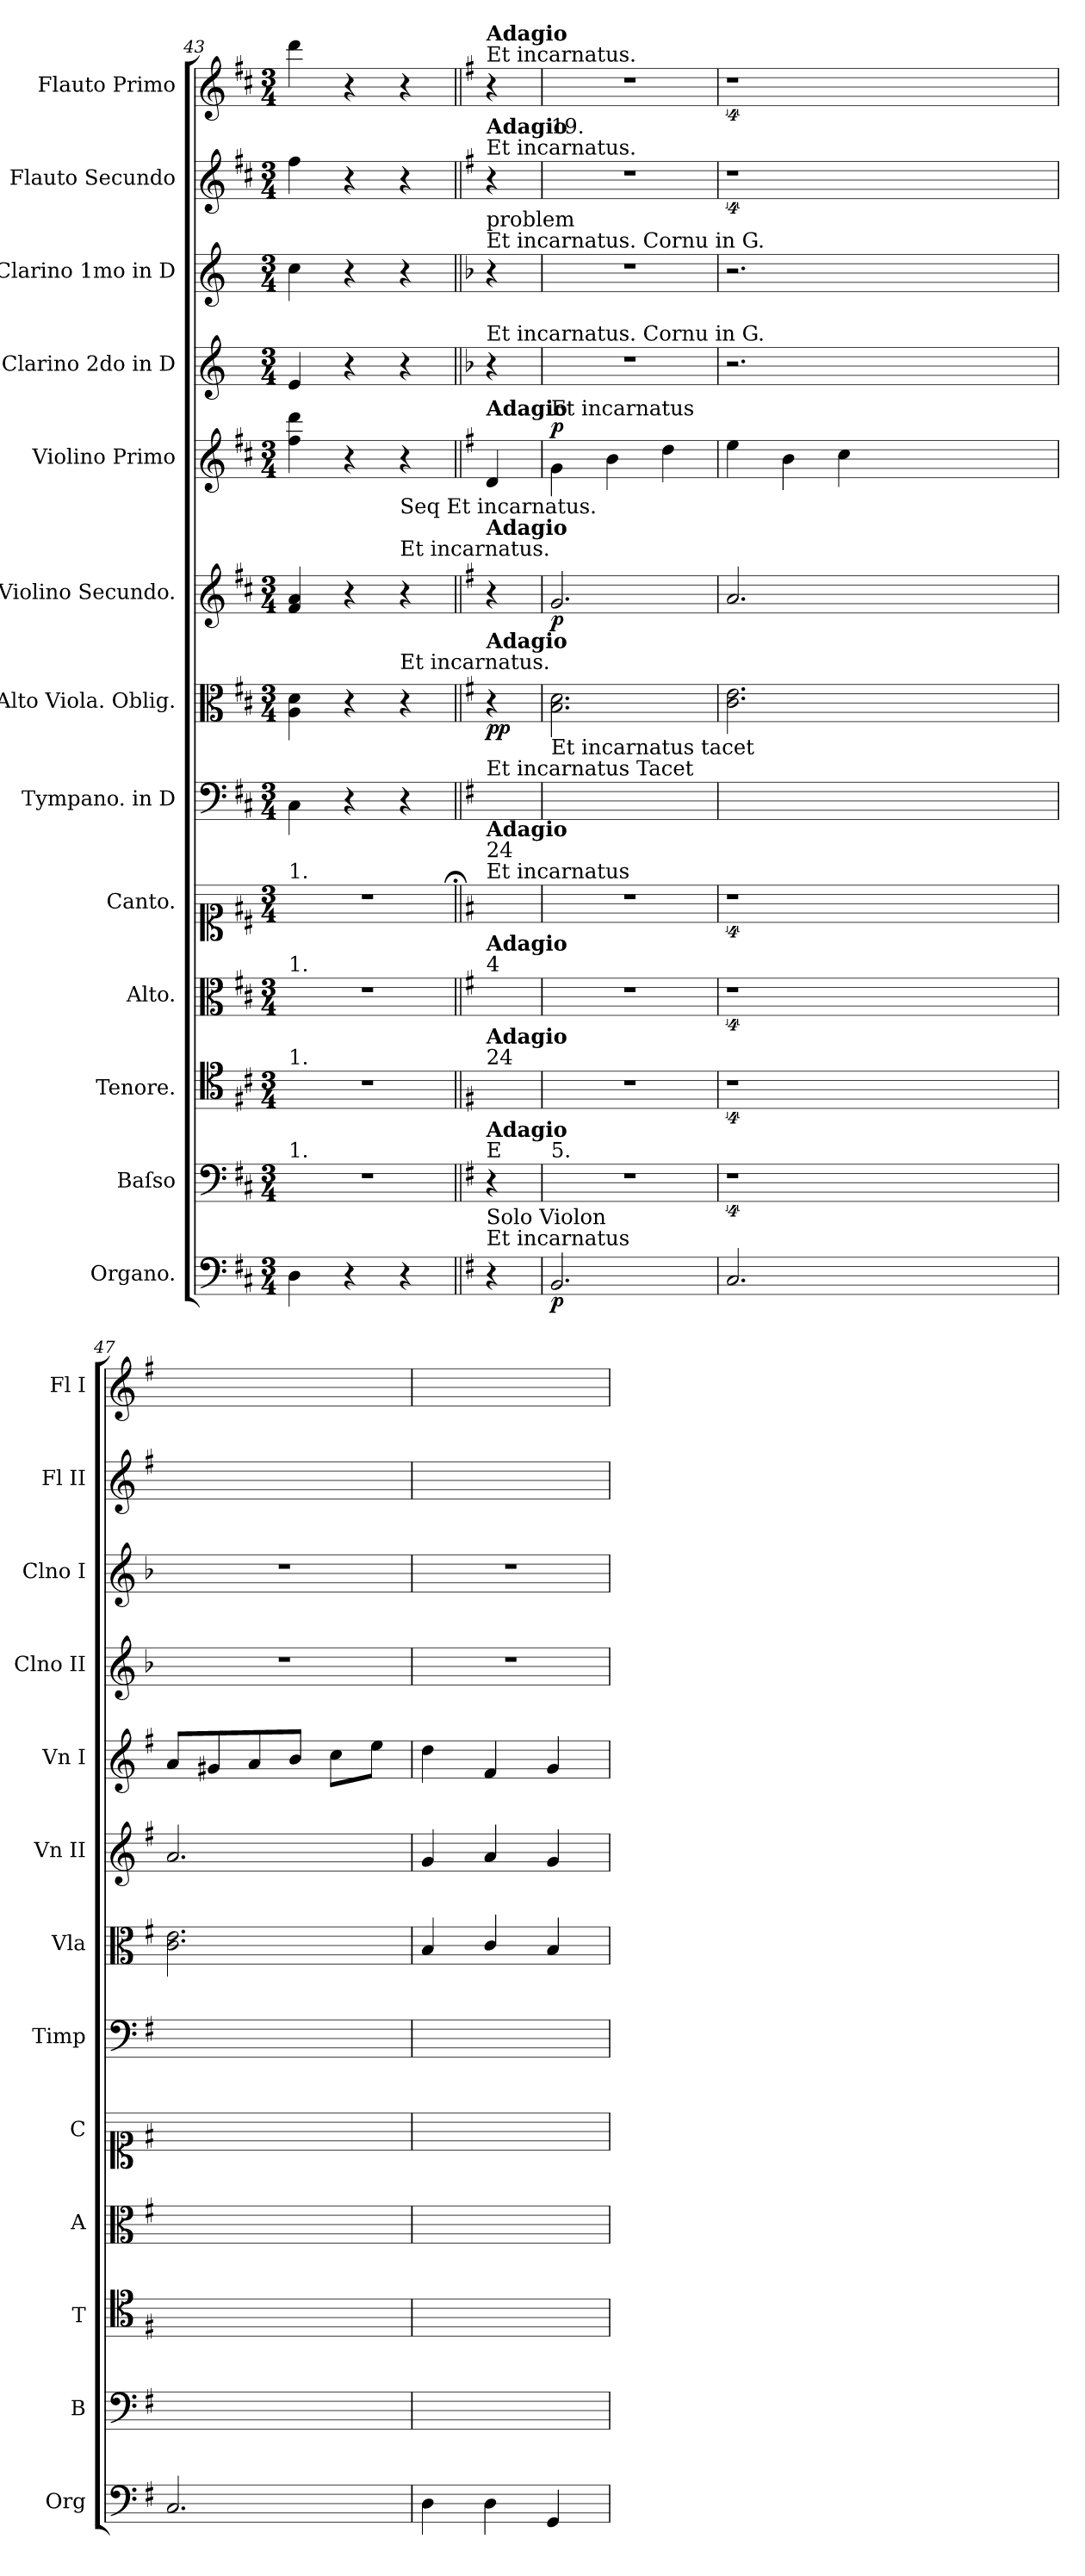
**kern	**dynam	**kern	**kern	**kern	**kern	**kern	**kern	**dynam	**kern	**dynam	**kern	**dynam	**kern	**kern	**kern	**kern
*part13	*part13	*part12	*part11	*part10	*part9	*part8	*part7	*part7	*part6	*part6	*part5	*part5	*part4	*part3	*part2	*part1
*staff13	*staff13	*staff12	*staff11	*staff10	*staff9	*staff8	*staff7	*staff7	*staff6	*staff6	*staff5	*staff5	*staff4	*staff3	*staff2	*staff1
*I"Organo.	*	*I"Baſso	*I"Tenore.	*I"Alto.	*I"Canto.	*I"Tympano. in D	*I"Alto Viola. Oblig.	*	*I"Violino Secundo.	*	*I"Violino Primo	*	*I"Clarino 2do in D	*I"Clarino 1mo in D	*I"Flauto Secundo	*I"Flauto Primo
*I'Org	*	*I'B	*I'T	*I'A	*I'C	*I'Timp	*I'Vla	*	*I'Vn II	*	*I'Vn I	*	*I'Clno II	*I'Clno I	*I'Fl II	*I'Fl I
*clefF4	*	*clefF4	*clefC4	*clefC3	*clefC1	*clefF4	*clefC3	*	*clefG2	*	*clefG2	*	*clefG2	*clefG2	*clefG2	*clefG2
*	*	*	*	*	*	*	*	*	*	*	*	*	*ITrd-1c-2	*ITrd-1c-2	*	*
*k[f#c#]	*	*k[f#c#]	*k[f#c#]	*k[f#c#]	*k[f#c#]	*k[f#c#]	*k[f#c#]	*	*k[f#c#]	*	*k[f#c#]	*	*k[f#c#]	*k[f#c#]	*k[f#c#]	*k[f#c#]
*D:	*	*D:	*D:	*D:	*D:	*D:	*D:	*	*D:	*	*D:	*	*	*	*D:	*D:
*M3/4	*	*M3/4	*M3/4	*M3/4	*M3/4	*M3/4	*M3/4	*	*M3/4	*	*M3/4	*	*M3/4	*M3/4	*M3/4	*M3/4
=43	=43	=43	=43	=43	=43	=43	=43	=43	=43	=43	=43	=43	=43	=43	=43	=43
!	!	!	!	!	!LO:TX:a:t=1.	!	!	!	!	!	!	!	!	!	!	!
!	!	!	!	!LO:TX:a:t=1.	!	!	!	!	!	!	!	!	!	!	!	!
!	!	!	!LO:TX:a:t=1.	!	!	!	!	!	!	!	!	!	!	!	!	!
!	!	!LO:TX:a:t=1.	!	!	!	!	!	!	!	!	!	!	!	!	!	!
4D\	.	2.r	2.r	2.r	2.r	4C#\	4A\ 4d\	.	4f#/ 4a/	.	4ff#\ 4ddd\	.	4f#/	4dd\	4ff#\	4ddd\
4r	.	.	.	.	.	4r	4r	.	4r	.	4r	.	4r	4r	4r	4r
!	!	!	!	!	!	!	!	!	!	!	!LO:TX:b:t=Seq Et incarnatus.	!	!	!	!	!
!	!	!	!	!	!	!	!	!	!LO:TX:a:t=Et incarnatus.	!	!	!	!	!	!	!
!	!	!	!	!	!	!	!LO:TX:a:t=Et incarnatus.	!	!	!	!	!	!	!	!	!
4r	.	.	.	.	.	4r	4r	.	4r	.	4r	.	4r	4r	4r	4r
=44||	=44||	=44||	=44||	=44||	=44||;	=44||	=44||	=44||	=44||	=44||	=44||	=44||	=44||	=44||	=44||	=44||
*k[f#]	*	*k[f#]	*k[f#]	*k[f#]	*k[f#]	*k[f#]	*k[f#]	*	*k[f#]	*	*k[f#]	*	*k[f#]	*k[f#]	*k[f#]	*k[f#]
!	!	!	!	!	!	!	!	!	!	!	!	!	!	!	!	!LO:TX:a:t=Et incarnatus.
!	!	!	!	!	!	!	!	!	!	!	!	!	!	!	!	!LO:TX:a:B:t=Adagio
!	!	!	!	!	!	!	!	!	!	!	!	!	!	!	!LO:TX:a:t=Et incarnatus.	!
!	!	!	!	!	!	!	!	!	!	!	!	!	!	!	!LO:TX:a:B:t=Adagio	!
!	!	!	!	!	!	!	!	!	!	!	!	!	!	!LO:TX:a:t=Et incarnatus. Cornu in G.	!	!
!	!	!	!	!	!	!	!	!	!	!	!	!	!	!LO:TX:a:t=problem	!	!
!	!	!	!	!	!	!	!	!	!	!	!	!	!LO:TX:a:t=Et incarnatus. Cornu in G.	!	!	!
!	!	!	!	!	!	!	!	!	!	!	!LO:TX:a:B:t=Adagio	!	!	!	!	!
!	!	!	!	!	!	!	!	!	!LO:TX:a:B:t=Adagio	!	!	!	!	!	!	!
!	!	!	!	!	!	!	!LO:TX:a:B:t=Adagio	!	!	!	!	!	!	!	!	!
!	!	!	!	!	!	!LO:TX:a:t=Et incarnatus Tacet	!	!	!	!	!	!	!	!	!	!
!	!	!	!	!	!LO:TX:a:t=Et incarnatus	!	!	!	!	!	!	!	!	!	!	!
!	!	!	!	!	!LO:TX:a:t=24	!	!	!	!	!	!	!	!	!	!	!
!	!	!	!	!	!LO:TX:a:B:t=Adagio	!	!	!	!	!	!	!	!	!	!	!
!	!	!	!	!LO:TX:a:t=4	!	!	!	!	!	!	!	!	!	!	!	!
!	!	!	!	!LO:TX:a:B:t=Adagio	!	!	!	!	!	!	!	!	!	!	!	!
!	!	!	!LO:TX:a:t=24	!	!	!	!	!	!	!	!	!	!	!	!	!
!	!	!	!LO:TX:a:B:t=Adagio	!	!	!	!	!	!	!	!	!	!	!	!	!
!	!	!LO:TX:a:t=E	!	!	!	!	!	!	!	!	!	!	!	!	!	!
!	!	!LO:TX:a:B:t=Adagio	!	!	!	!	!	!	!	!	!	!	!	!	!	!
!LO:TX:a:t=Et incarnatus	!	!	!	!	!	!	!	!	!	!	!	!	!	!	!	!
!LO:TX:a:t=Solo Violon	!	!	!	!	!	!	!	!	!	!	!	!	!	!	!	!
4r	.	4r	4ryy	4ryy	4ryy	4ryy	4r	pp	4r	.	4d/	.	4r	4r	4r	4r
=45	=45	=45	=45	=45	=45	=45	=45	=45	=45	=45	=45	=45	=45	=45	=45	=45
!	!	!	!	!	!	!	!	!	!	!	!	!	!	!	!LO:TX:a:t=19.	!
!	!	!	!	!	!	!	!	!	!	!	!LO:TX:a:t=Et incarnatus	!	!	!	!	!
!	!	!	!	!	!	!LO:TX:a:t=Et incarnatus tacet	!	!	!	!	!	!	!	!	!	!
!	!	!LO:TX:a:t=5.	!	!	!	!	!	!	!	!	!	!	!	!	!	!
!	!	!	!	!	!	!	!	!	!	!	!	!LO:DY:a	!	!	!	!
2.BB/	p	2.r	2.r	2.r	2.r	2.ryy	2.B\ 2.d\	.	2.g/	p	4g\	p	2.r	2.r	2.r	2.r
.	.	.	.	.	.	.	.	.	.	.	4b\	.	.	.	.	.
.	.	.	.	.	.	.	.	.	.	.	4dd\	.	.	.	.	.
=46	=46	=46	=46	=46	=46	=46	=46	=46	=46	=46	=46	=46	=46	=46	=46	=46
2.C/	.	4%9r	4%9r	4%9r	4%9r	2.ryy	2.c\ 2.e\	.	2.a/	.	4ee\	.	2.r	2.r	4%9r	4%9r
.	.	.	.	.	.	.	.	.	.	.	4b\	.	.	.	.	.
.	.	.	.	.	.	.	.	.	.	.	4cc\	.	.	.	.	.
1.ryy	.	.	.	.	.	1.ryy	1.ryy	.	1.ryy	.	1.ryy	.	1.ryy	1.ryy	.	.
=47	=47	=47	=47	=47	=47	=47	=47	=47	=47	=47	=47	=47	=47	=47	=47	=47
2.C/	.	2.ryy	2.ryy	2.ryy	2.ryy	2.ryy	2.c\ 2.e\	.	2.a/	.	8a/L	.	2.r	2.r	2.ryy	2.ryy
.	.	.	.	.	.	.	.	.	.	.	8g#X/	.	.	.	.	.
.	.	.	.	.	.	.	.	.	.	.	8a/	.	.	.	.	.
.	.	.	.	.	.	.	.	.	.	.	8b/J	.	.	.	.	.
.	.	.	.	.	.	.	.	.	.	.	8cc\L	.	.	.	.	.
.	.	.	.	.	.	.	.	.	.	.	8ee\J	.	.	.	.	.
=48	=48	=48	=48	=48	=48	=48	=48	=48	=48	=48	=48	=48	=48	=48	=48	=48
4D\	.	2.ryy	2.ryy	2.ryy	2.ryy	2.ryy	4B/	.	4g/	.	4dd\	.	2.r	2.r	2.ryy	2.ryy
4D\	.	.	.	.	.	.	4c/	.	4a/	.	4f#/	.	.	.	.	.
4GG/	.	.	.	.	.	.	4B/	.	4g/	.	4g/	.	.	.	.	.
=	=	=	=	=	=	=	=	=	=	=	=	=	=	=	=	=
*-	*-	*-	*-	*-	*-	*-	*-	*-	*-	*-	*-	*-	*-	*-	*-	*-
